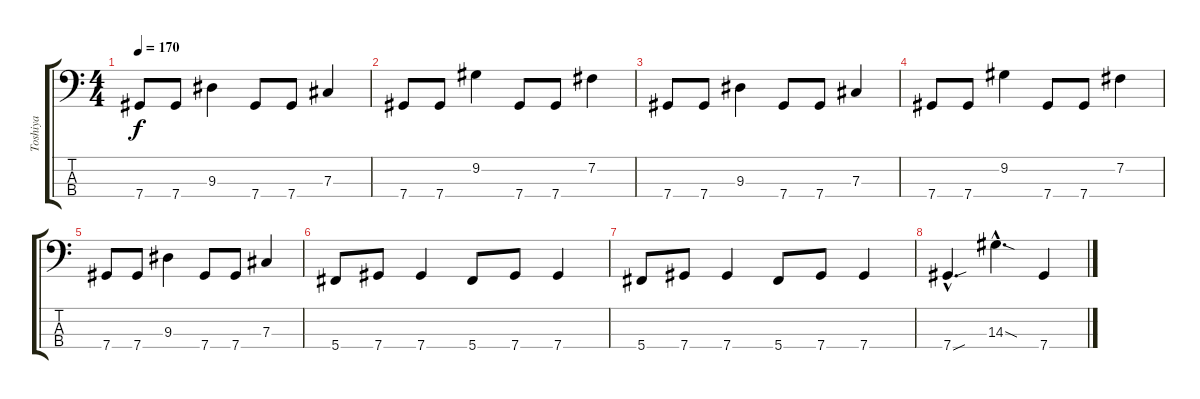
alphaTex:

\track ("Toshiya" "Toshiya") {instrument electricbassfinger}
\staff {score tabs}
\tuning (E2 B1 Gb1 Db1) {hide}
\ts (4 4)
\tempo 170
\clef f4
\ks c
7.4.8{dy f} 7.4.8 9.3.4 7.4.8 7.4.8 7.3.4 |
7.4.8 7.4.8 9.2.4 7.4.8 7.4.8 7.2.4 |
7.4.8 7.4.8 9.3.4 7.4.8 7.4.8 7.3.4 |
7.4.8 7.4.8 9.2.4 7.4.8 7.4.8 7.2.4 |
7.4.8 7.4.8 9.3.4 7.4.8 7.4.8 7.3.4 |
5.4.8 7.4.8 7.4.4 5.4.8 7.4.8 7.4.4 |
5.4.8 7.4.8 7.4.4 5.4.8 7.4.8 7.4.4 |
7.4{sou hac}.4{d} 14.3{sod hac}.4{d} 7.4.4
